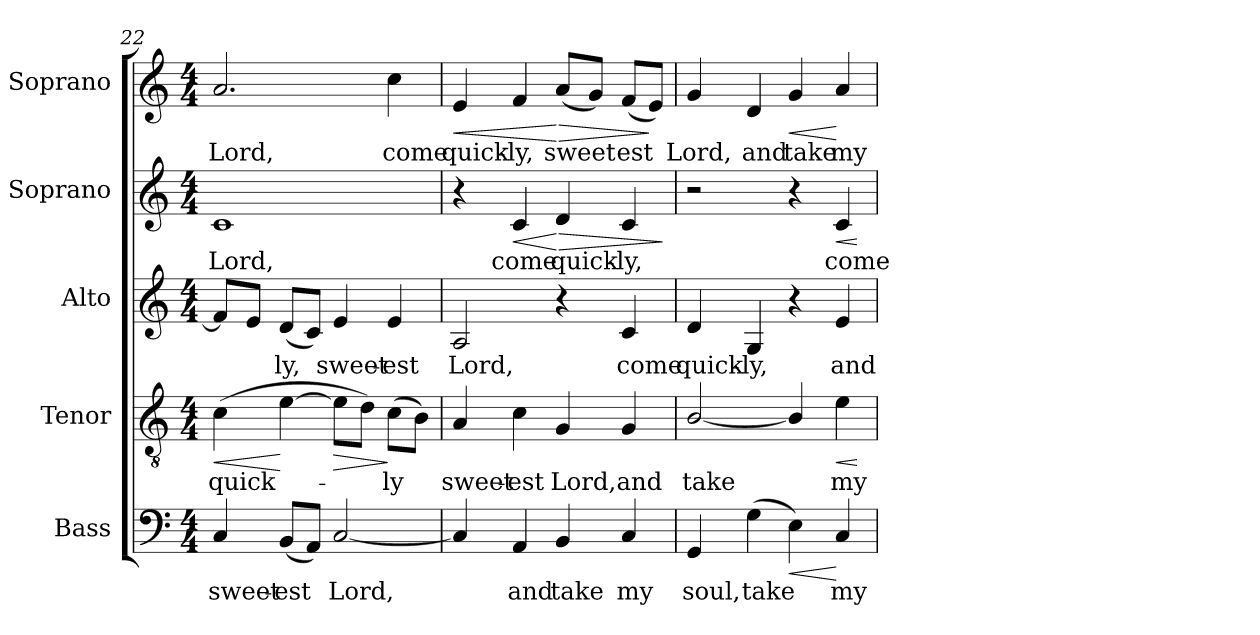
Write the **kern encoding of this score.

**kern	**text	**dynam	**kern	**text	**dynam	**kern	**text	**kern	**text	**dynam	**kern	**text	**dynam
*part5	*part5	*part5	*part4	*part4	*part4	*part3	*part3	*part2	*part2	*part2	*part1	*part1	*part1
*staff5	*staff5	*staff5	*staff4	*staff4	*staff4	*staff3	*staff3	*staff2	*staff2	*staff2	*staff1	*staff1	*staff1
*I"Bass	*	*	*I"Tenor	*	*	*I"Alto	*	*I"Soprano	*	*	*I"Soprano	*	*
*I'B.	*	*	*I'T.	*	*	*I'A.	*	*I'S.	*	*	*I'S.	*	*
*clefF4	*	*	*clefGv2	*	*	*clefG2	*	*clefG2	*	*	*clefG2	*	*
*	*	*	*ITrd7c12	*	*	*	*	*	*	*	*	*	*
*k[]	*	*	*k[]	*	*	*k[]	*	*k[]	*	*	*k[]	*	*
*C:	*	*	*C:	*	*	*C:	*	*C:	*	*	*C:	*	*
*M4/4	*	*	*M4/4	*	*	*M4/4	*	*M4/4	*	*	*M4/4	*	*
=22	=22	=22	=22	=22	=22	=22	=22	=22	=22	=22	=22	=22	=22
!	!LO:LY:b:color=#000000	!	!	!	!	!	!	!	!	!	!	!	!
!	!	!	!	!LO:LY:b:color=#000000	!LO:HP:b	!	!	!	!	!	!	!	!
!	!	!	!	!	!	!	!	!	!LO:LY:b:color=#000000	!	!	!	!
!	!	!	!	!	!	!	!	!	!	!	!	!LO:LY:b:color=#000000	!
4Ci/	sweet-	.	(4Ci\	quick-	<	8fi/L]	.	1ci	Lord,	.	2.ai/	Lord,	.
.	.	.	.	.	.	8ei/J	.	.	.	.	.	.	.
!	!LO:LY:b:color=#000000	!	!	!	!	!	!	!	!	!	!	!	!
!	!	!	!	!	!	!	!LO:LY:b:color=#000000	!	!	!	!	!	!
(8BBi/L	-est	.	[4Ei\	.	[	(8di/L	-ly,	.	.	.	.	.	.
8AAi/J)	.	.	.	.	.	8ci/J)	.	.	.	.	.	.	.
!	!LO:LY:b:color=#000000	!	!	!	!LO:HP:b	!	!	!	!	!	!	!	!
!	!	!	!	!	!	!	!LO:LY:b:color=#000000	!	!	!	!	!	!
[2Ci/	Lord,	.	8Ei\L]	.	>	4ei/	sweet-	.	.	.	.	.	.
.	.	.	8Di\J)	.	.	.	.	.	.	.	.	.	.
!	!	!	!	!LO:LY:b:color=#000000	!	!	!	!	!	!	!	!	!
!	!	!	!	!	!	!	!LO:LY:b:color=#000000	!	!	!	!	!	!
!	!	!	!	!	!	!	!	!	!	!	!	!LO:LY:b:color=#000000	!
.	.	.	(8Ci\L	-ly	]	4ei/	-est	.	.	.	4cci\	come	.
.	.	.	8BBi\J)	.	.	.	.	.	.	.	.	.	.
=23	=23	=23	=23	=23	=23	=23	=23	=23	=23	=23	=23	=23	=23
!	!	!	!	!LO:LY:b:color=#000000	!	!	!	!	!	!	!	!	!
!	!	!	!	!	!	!	!LO:LY:b:color=#000000	!	!	!	!	!	!
!	!	!	!	!	!	!	!	!	!	!	!	!LO:LY:b:color=#000000	!LO:HP:b
4Ci/]	.	.	4AAi/	sweet-	.	2Ai/	Lord,	4r	.	.	4ei/	quick-	<
!	!LO:LY:b:color=#000000	!	!	!	!	!	!	!	!	!	!	!	!
!	!	!	!	!LO:LY:b:color=#000000	!	!	!	!	!	!	!	!	!
!	!	!	!	!	!	!	!	!	!LO:LY:b:color=#000000	!LO:HP:b	!	!	!
!	!	!	!	!	!	!	!	!	!	!	!	!LO:LY:b:color=#000000	!
4AAi/	and	.	4Ci\	-est	.	.	.	4ci/	come	<	4fi/	-ly,	.
!	!LO:LY:b:color=#000000	!	!	!	!	!	!	!	!	!	!	!	!
!	!	!	!	!LO:LY:b:color=#000000	!	!	!	!	!	!	!	!	!
!	!	!	!	!	!	!	!	!	!LO:LY:b:color=#000000	!LO:HP:n=1:b	!	!	!
!	!	!	!	!	!	!	!	!	!	!	!	!LO:LY:b:color=#000000	!LO:HP:n=1:b
4BBi/	take	.	4GGi/	Lord,	.	4r	.	4di/	quick-	[ >	(8ai/L	sweet	[ >
.	.	.	.	.	.	.	.	.	.	.	8gi/J)	.	.
!	!LO:LY:b:color=#000000	!	!	!	!	!	!	!	!	!	!	!	!
!	!	!	!	!LO:LY:b:color=#000000	!	!	!	!	!	!	!	!	!
!	!	!	!	!	!	!	!LO:LY:b:color=#000000	!	!	!	!	!	!
!	!	!	!	!	!	!	!	!	!LO:LY:b:color=#000000	!	!	!	!
!	!	!	!	!	!	!	!	!	!	!	!	!LO:LY:b:color=#000000	!
4Ci/	my	.	4GGi/	and	.	4ci/	come	4ci/	-ly,	.	(8fi/L	est	.
.	.	.	.	.	.	.	.	.	.	.	8ei/J)	.	]
.	.	.	.	.	.	.	.	.	.	]	.	.	.
=24	=24	=24	=24	=24	=24	=24	=24	=24	=24	=24	=24	=24	=24
!	!LO:LY:b:color=#000000	!	!	!	!	!	!	!	!	!	!	!	!
!	!	!	!	!LO:LY:b:color=#000000	!	!	!	!	!	!	!	!	!
!	!	!	!	!	!	!	!LO:LY:b:color=#000000	!	!	!	!	!	!
!	!	!	!	!	!	!	!	!	!	!	!	!LO:LY:b:color=#000000	!
4GGi/	soul,	.	[2BBi/	take	.	4di/	quick-	2r	.	.	4gi/	Lord,	.
!	!LO:LY:b:color=#000000	!	!	!	!	!	!	!	!	!	!	!	!
!	!	!	!	!	!	!	!LO:LY:b:color=#000000	!	!	!	!	!	!
!	!	!	!	!	!	!	!	!	!	!	!	!LO:LY:b:color=#000000	!
(4Gi\	take	.	.	.	.	4Gi/	-ly,	.	.	.	4di/	and	.
!	!	!LO:HP:b	!	!	!	!	!	!	!	!	!	!	!
!	!	!	!	!	!	!	!	!	!	!	!	!LO:LY:b:color=#000000	!LO:HP:b
4Ei\)	.	<	4BBi/]	.	.	4r	.	4r	.	.	4gi/	take	<
!	!LO:LY:b:color=#000000	!	!	!	!	!	!	!	!	!	!	!	!
!	!	!	!	!LO:LY:b:color=#000000	!LO:HP:b	!	!	!	!	!	!	!	!
!	!	!	!	!	!	!	!LO:LY:b:color=#000000	!	!	!	!	!	!
!	!	!	!	!	!	!	!	!	!LO:LY:b:color=#000000	!LO:HP:b	!	!	!
!	!	!	!	!	!	!	!	!	!	!	!	!LO:LY:b:color=#000000	!
4Ci/	my	[	4Ei\	my	<	4ei/	and	4ci/	come	<	4ai/	my	[
.	.	.	.	.	[	.	.	.	.	[	.	.	.
=	=	=	=	=	=	=	=	=	=	=	=	=	=
*-	*-	*-	*-	*-	*-	*-	*-	*-	*-	*-	*-	*-	*-
